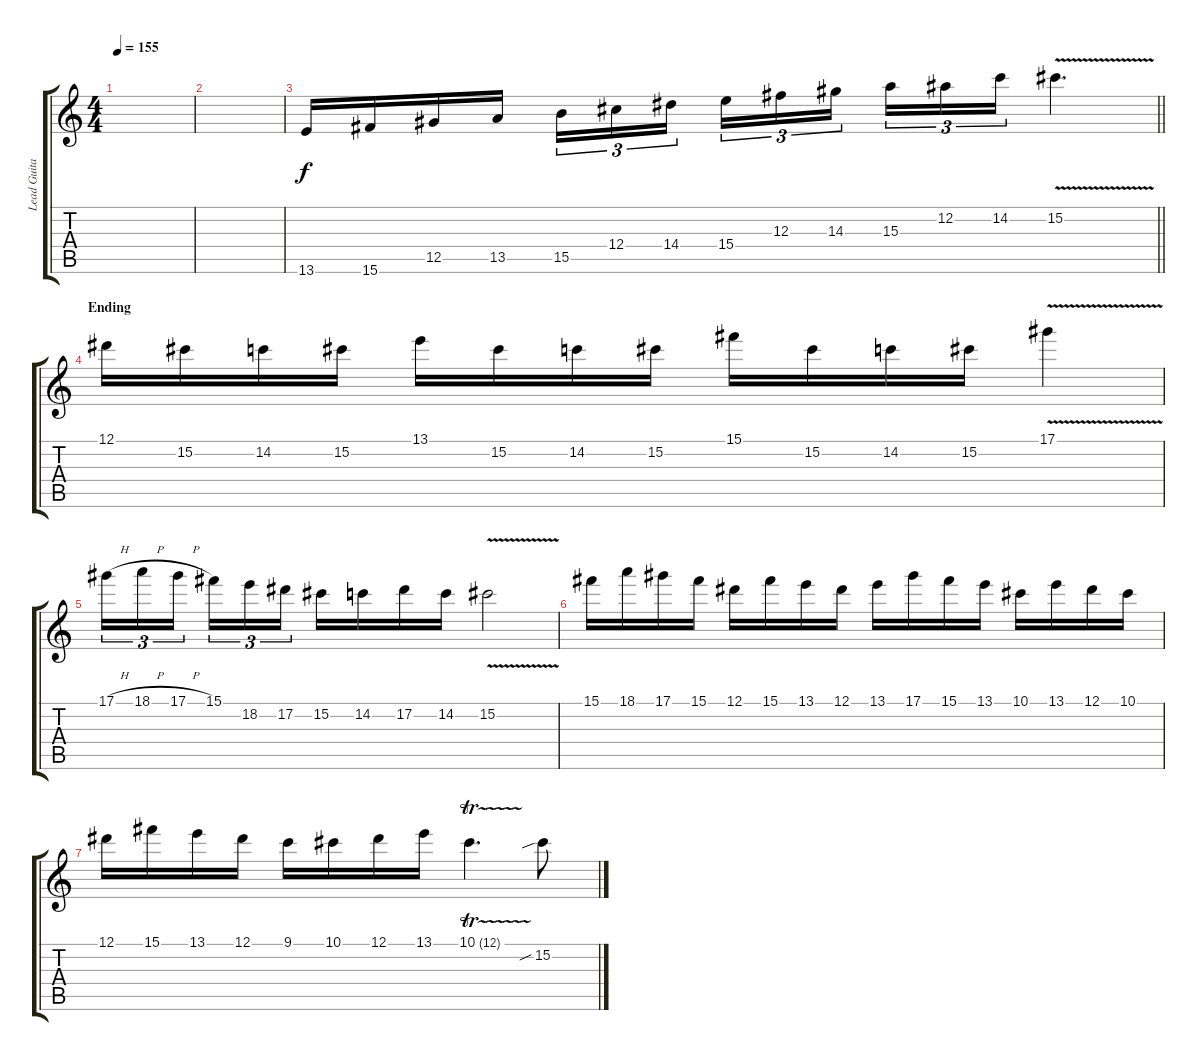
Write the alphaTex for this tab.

\track ("Lead Guitar (Malmsteen)" "Lead Guita") {instrument distortionguitar}
\staff {score tabs}
\tuning (Eb4 Bb3 Gb3 Db3 Ab2 Eb2) {hide}
\ts (4 4)
\tempo 155
\clef g2
\ks c
|
|
\barLineRight lightlight
13.6.16 15.6.16 12.5.16 13.5.16 15.5.16{tu (3 2)} 12.4.16{tu (3 2)} 14.4.16{tu (3 2) beam splitsecondary} 15.4.16{tu (3 2)} 12.3.16{tu (3 2)} 14.3.16{tu (3 2)} 15.3.16{tu (3 2)} 12.2.16{tu (3 2)} 14.2.16{tu (3 2)} 15.2{v}.4{d} |
\section ("" "Ending")
12.1.16 15.2.16 14.2.16 15.2.16 13.1.16 15.2.16 14.2.16 15.2.16 15.1.16 15.2.16 14.2.16 15.2.16 17.1{v}.4 |
17.1{h}.16{tu (3 2)} 18.1{h}.16{tu (3 2)} 17.1{h}.16{tu (3 2) beam splitsecondary} 15.1.16{tu (3 2)} 18.2.16{tu (3 2)} 17.2.16{tu (3 2)} 15.2.16 14.2.16 17.2.16 14.2.16 15.2{v}.2 |
15.1.16 18.1.16 17.1.16 15.1.16 12.1.16 15.1.16 13.1.16 12.1.16 13.1.16 17.1.16 15.1.16 13.1.16 10.1.16 13.1.16 12.1.16 10.1.16 |
12.1.16 15.1.16 13.1.16 12.1.16 9.1.16 10.1.16 12.1.16 13.1.16 10.1{tr (12 32)}.4{d} 15.2{sib}.8
